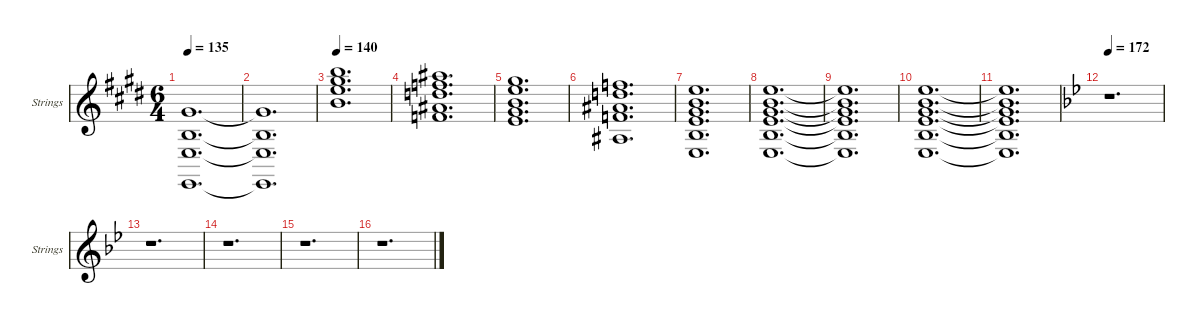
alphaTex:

\defaultSystemsLayout 4
\hideDynamics
\bracketExtendMode nobrackets
\useSystemSignSeparator
\singleTrackTrackNamePolicy allsystems
\multiTrackTrackNamePolicy allsystems
\firstSystemTrackNameMode fullname
\otherSystemsTrackNameMode fullname
\firstSystemTrackNameOrientation horizontal
\otherSystemsTrackNameOrientation horizontal
\track ("Strings" "vln.") {instrument stringensemble1}
\staff {score}
\tuning (E4 B3 G3 D3 A2 C2)
\ts (6 4)
\tempo 135
\clef g2
\ks e
(4.1{t acc #} 4.3{t acc forcenatural} 2.4{t acc forcenatural} 4.6{t acc forcenatural}).1{d dy f beam Up} |
(4.1{t acc #} 4.3{t acc forcenatural} 2.4{t acc forcenatural} 4.6{t acc forcenatural}).1{d beam Up} |
\tempo 140
(19.1{acc forcenatural} 21.2{acc #} 21.3{acc forcenatural} 21.4{acc forcenatural}).1{d dy p beam Down} |
(18.1{acc #} 18.2{acc forcenatural} 19.3{acc forcenatural} 20.4{acc #} 20.5{acc forcenatural}).1{d beam Down} |
(16.1{acc #} 17.2{acc forcenatural} 16.3{acc forcenatural} 18.4{acc #} 19.5{acc forcenatural}).1{d beam Down} |
(13.1{acc forcenatural} 15.2{acc forcenatural} 15.3{acc #} 15.4{acc forcenatural} 13.5{acc #}).1{d beam Up} |
(12.1{acc forcenatural} 12.2{acc forcenatural} 13.3{acc #} 14.4{acc forcenatural} 14.5{acc forcenatural} 16.6{acc forcenatural}).1{d beam Up} |
(12.1{acc forcenatural} 12.2{acc forcenatural} 13.3{acc #} 14.4{acc forcenatural} 14.5{acc forcenatural} 16.6{acc forcenatural}).1{d beam Up} |
(12.1{t acc forcenatural} 12.2{t acc forcenatural} 13.3{t acc #} 14.4{t acc forcenatural} 14.5{t acc forcenatural} 16.6{t acc forcenatural}).1{d dy f beam Up} |
(12.1{acc forcenatural} 12.2{acc forcenatural} 13.3{acc #} 14.4{acc forcenatural} 14.5{acc forcenatural} 16.6{acc forcenatural}).1{d dy p beam Up} |
(12.1{t acc forcenatural} 12.2{t acc forcenatural} 13.3{t acc #} 14.4{t acc forcenatural} 14.5{t acc forcenatural} 16.6{t acc forcenatural}).1{d dy f beam Up} |
\tempo 172
\ks gminor
r.1{d beam Down} |
r.1{d beam Down} |
r.1{d beam Down} |
r.1{d beam Down} |
r.1{d beam Down}
